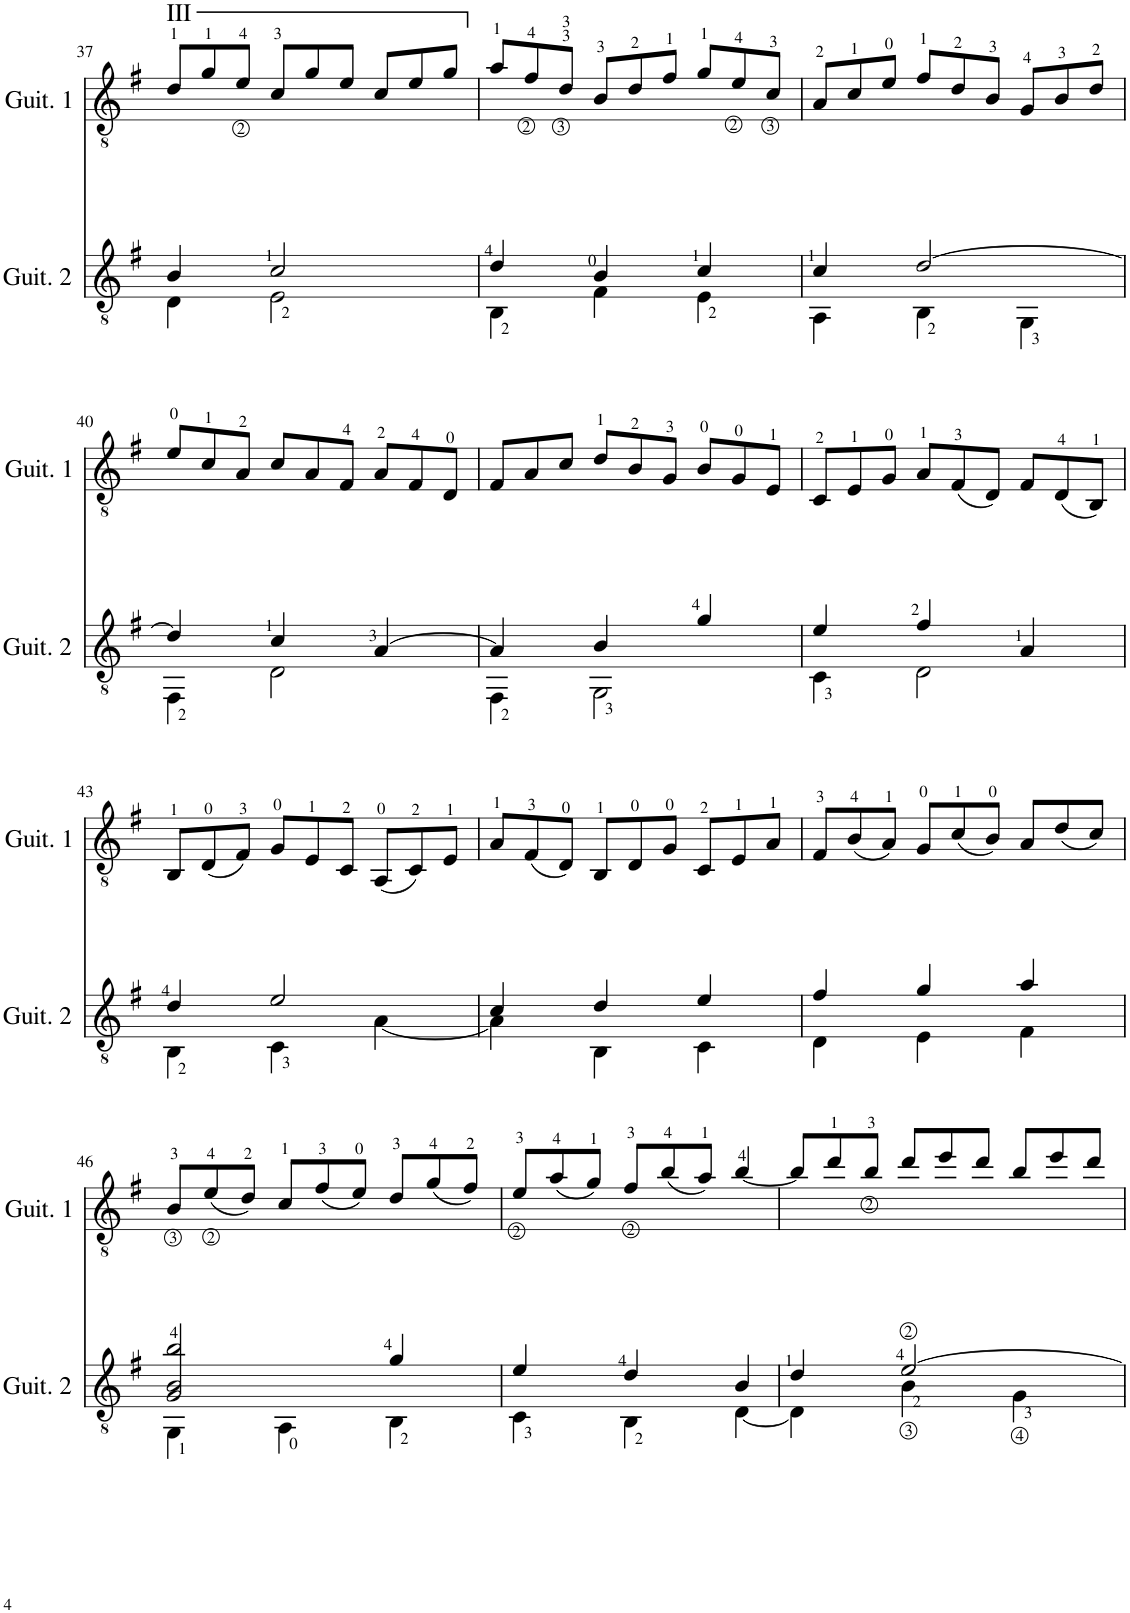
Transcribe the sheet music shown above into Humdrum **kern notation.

**kern	**kern
*part2	*part1
*staff2	*staff1
*I"Guitare	*I"Guitare
*I'Guit. 2	*I'Guit. 1
!!LO:PB:g=z
*clefGv2	*clefGv2
*k[f#]	*k[f#]
*M3/4	*M3/4
=37	=37
*^	*
*	*	*Xbrackettup
!	!	!LO:TX:a:t=III
4B/	4D\	12d/L
.	.	12g/
.	.	12e/J
2c/	2E\	12c/L
.	.	12g/
.	.	12e/J
.	.	12c/L
.	.	12e/
.	.	12g/J
=38	=38	=38
4d/	4BB\	12a/L
.	.	12f#/
.	.	12d/J
4B/	4F#\	12B/L
.	.	12d/
.	.	12f#/J
4c/	4E\	12g/L
.	.	12e/
.	.	12c/J
=39	=39	=39
4c/	4AA\	12A/L
.	.	12c/
.	.	12e/J
[2d/	4BB\	12f#/L
.	.	12d/
.	.	12B/J
.	4GG\	12G/L
.	.	12B/
.	.	12d/J
!!LO:LB:g=z
=40	=40	=40
4d/]	4FF#\	12e/L
.	.	12c/
.	.	12A/J
4c/	2D\	12c/L
.	.	12A/
.	.	12F#/J
[4A/	.	12A/L
.	.	12F#/
.	.	12D/J
=41	=41	=41
4A/]	4FF#\	12F#/L
.	.	12A/
.	.	12c/J
4B/	2GG\	12d/L
.	.	12B/
.	.	12G/J
4g/	.	12B/L
.	.	12G/
.	.	12E/J
=42	=42	=42
4e/	4C\	12C/L
.	.	12E/
.	.	12G/J
4f#/	2D\	12A/L
.	.	(12F#/
.	.	12D/J)
4A/	.	12F#/L
.	.	(12D/
.	.	12BB/J)
!!LO:LB:g=z
=43	=43	=43
4d/	4BB\	12BB/L
.	.	(12D/
.	.	12F#/J)
2e/	4C\	12G/L
.	.	12E/
.	.	12C/J
.	[4A\	(12AA/L
.	.	12C/)
.	.	12E/J
=44	=44	=44
4c/	4A\]	12A/L
.	.	(12F#/
.	.	12D/J)
4d/	4BB\	12BB/L
.	.	12D/
.	.	12G/J
4e/	4C\	12C/L
.	.	12E/
.	.	12A/J
=45	=45	=45
4f#/	4D\	12F#/L
.	.	(12B/
.	.	12A/J)
4g/	4E\	12G/L
.	.	(12c/
.	.	12B/J)
4a/	4F#\	12A/L
.	.	(12d/
.	.	12c/J)
!!LO:LB:g=z
=46	=46	=46
2G/ 2B/ 2b/	4GG\	12B/L
.	.	(12e/
.	.	12d/J)
.	4AA\	12c/L
.	.	(12f#/
.	.	12e/J)
4g/	4BB\	12d/L
.	.	(12g/
.	.	12f#/J)
=47	=47	=47
4e/	4C\	12e/L
.	.	(12a/
.	.	12g/J)
4d/	4BB\	12f#/L
.	.	(12b/
.	.	12a/J)
4B/	[4D\	[4b/
=48	=48	=48
4d/	4D\]	12b/L]
.	.	12dd/
.	.	12b/J
[2e/	4B\	12dd/L
.	.	12ee/
.	.	12dd/J
.	4G\	12b/L
.	.	12ee/
.	.	12dd/J
*v	*v	*
=	=
*-	*-
